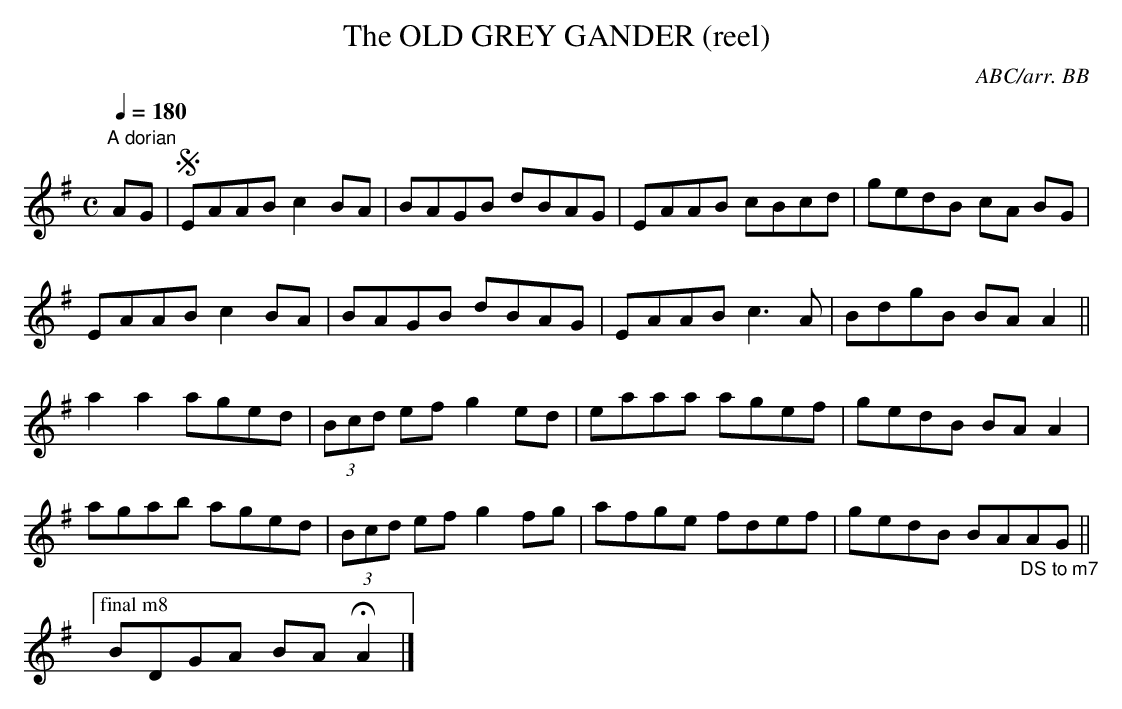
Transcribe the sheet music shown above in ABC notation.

X:1
T:OLD GREY GANDER (reel), The
C:ABC/arr. BB
M:C
Q:1/4=180
K:G
"A dorian"
AG|!segno!EAAB c2BA|BAGB dBAG|EAAB cBcd|gedB cA BG|
EAAB c2BA|BAGB dBAG|EAAB c3A|BdgB BAA2||
a2a2 aged|(3Bcd ef g2ed|eaaa agef|gedB BAA2|
agab aged|(3Bcd ef g2fg|afge fdef|gedB BA"_DS to m7"AG ||
["final m8" BDGA BAHA2|]
